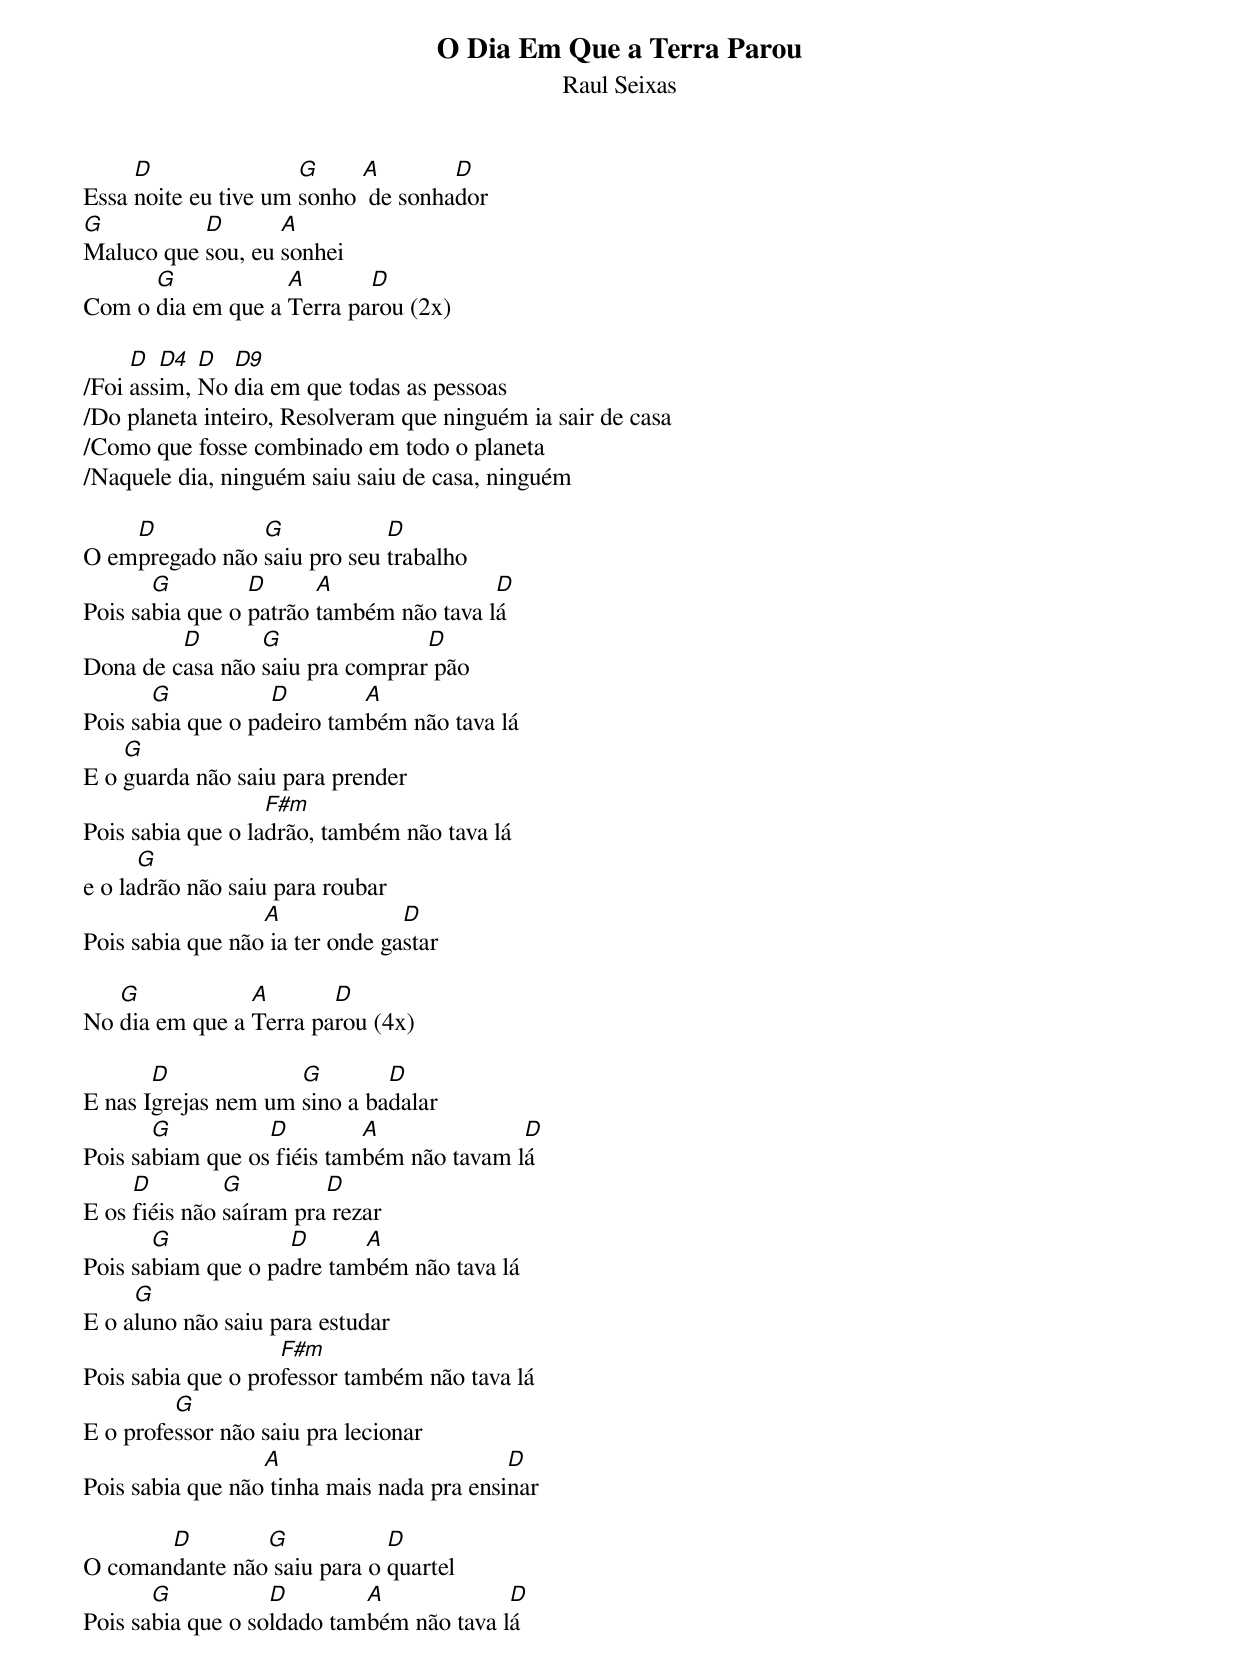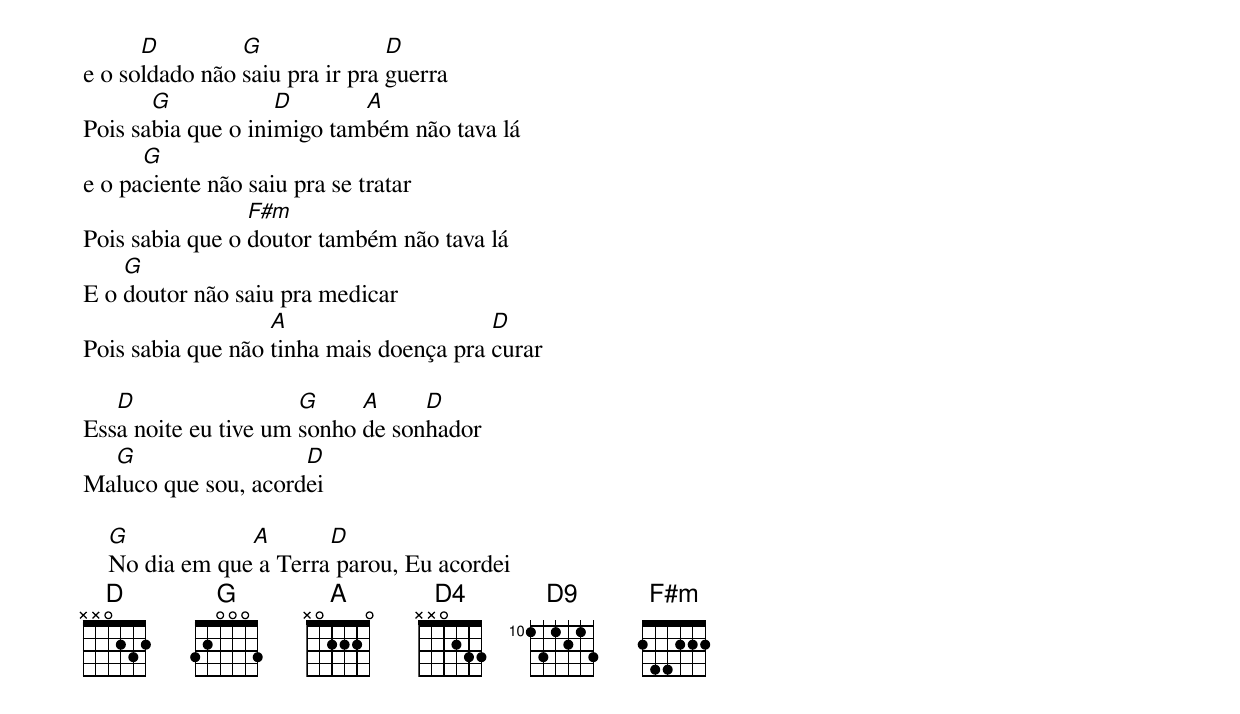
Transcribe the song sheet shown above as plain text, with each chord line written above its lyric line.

O Dia Em Que a Terra Parou
Raul Seixas

     D                G     A        D
Essa noite eu tive um sonho  de sonhador
G          D       A
Maluco que sou, eu sonhei
      G            A       D
Com o dia em que a Terra parou (2x)

     D  D4  D  D9
/Foi assim, No dia em que todas as pessoas
/Do planeta inteiro, Resolveram que ninguém ia sair de casa
/Como que fosse combinado em todo o planeta
/Naquele dia, ninguém saiu saiu de casa, ninguém

    D           G            D
O empregado não saiu pro seu trabalho
       G         D      A                D
Pois sabia que o patrão também não tava lá
         D       G               D
Dona de casa não saiu pra comprar pão
       G           D        A
Pois sabia que o padeiro também não tava lá
    G
E o guarda não saiu para prender
                   F#m
Pois sabia que o ladrão, também não tava lá
      G
e o ladrão não saiu para roubar
                  A              D
Pois sabia que não ia ter onde gastar

   G            A       D
No dia em que a Terra parou (4x)

       D             G        D
E nas Igrejas nem um sino a badalar
       G          D         A              D
Pois sabiam que os fiéis também não tavam lá
     D         G         D
E os fiéis não saíram pra rezar
       G            D      A
Pois sabiam que o padre também não tava lá
     G
E o aluno não saiu para estudar
                    F#m
Pois sabia que o professor também não tava lá
         G
E o professor não saiu pra lecionar
                  A                        D
Pois sabia que não tinha mais nada pra ensinar

       D        G            D
O comandante não saiu para o quartel
       G           D        A             D
Pois sabia que o soldado também não tava lá
      D         G               D
e o soldado não saiu pra ir pra guerra
       G            D       A
Pois sabia que o inimigo também não tava lá
      G
e o paciente não saiu pra se tratar
                 F#m
Pois sabia que o doutor também não tava lá
    G
E o doutor não saiu pra medicar
                   A                     D
Pois sabia que não tinha mais doença pra curar

   D                  G     A     D
Essa noite eu tive um sonho de sonhador
  G                  D
Maluco que sou, acordei

    G            A       D
    No dia em que a Terra parou, Eu acordei
